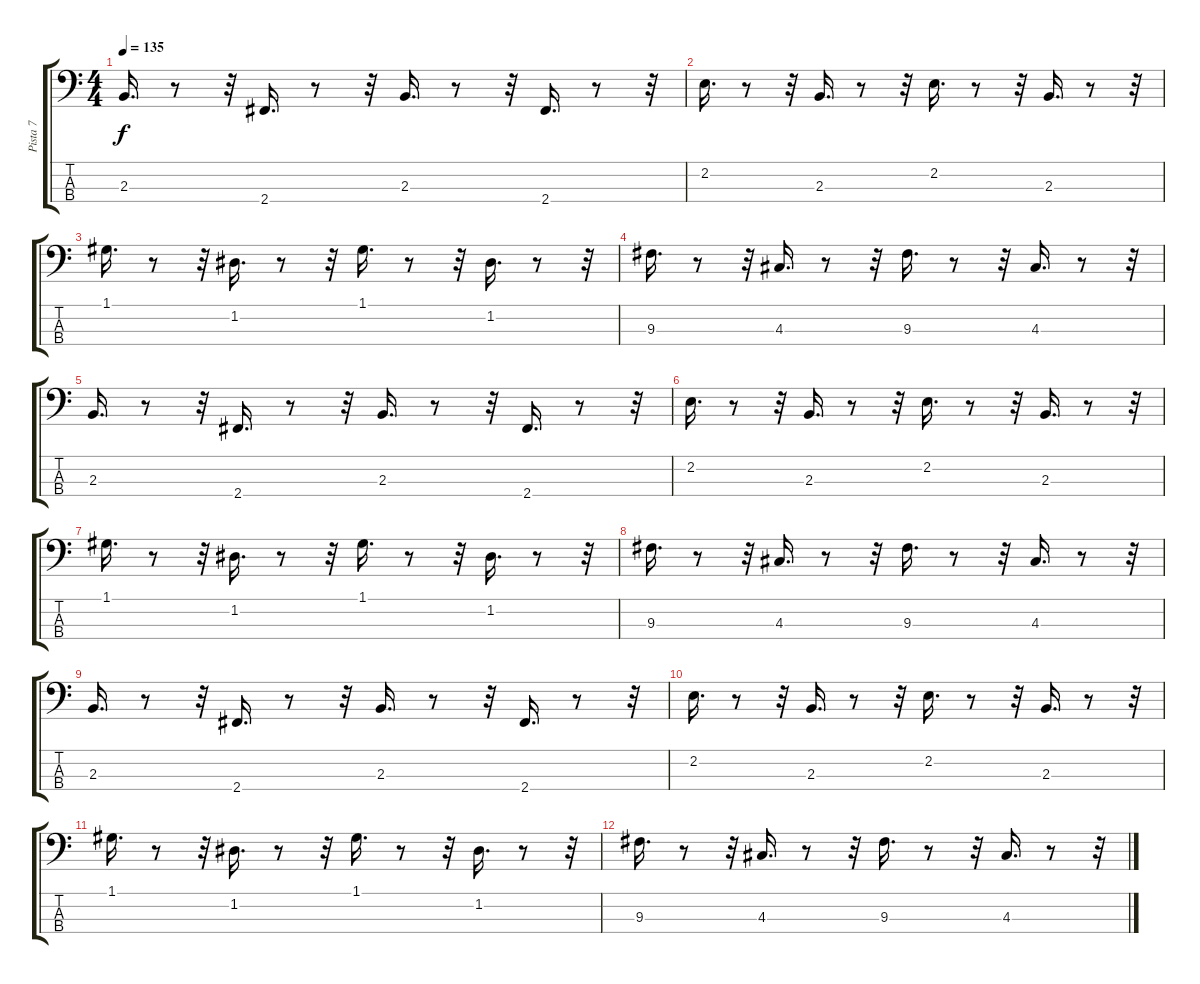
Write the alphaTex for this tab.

\track ("Pista 7" "Pista 7") {instrument synthbass2}
\staff {score tabs}
\tuning (G2 D2 A1 E1) {hide}
\ts (4 4)
\tempo 135
\clef f4
\ks c
2.3.16{d dy f} r.8 r.32 2.4.16{d} r.8 r.32 2.3.16{d} r.8 r.32 2.4.16{d} r.8 r.32 |
2.2.16{d} r.8 r.32 2.3.16{d} r.8 r.32 2.2.16{d} r.8 r.32 2.3.16{d} r.8 r.32 |
1.1.16{d} r.8 r.32 1.2.16{d} r.8 r.32 1.1.16{d} r.8 r.32 1.2.16{d} r.8 r.32 |
9.3.16{d} r.8 r.32 4.3.16{d} r.8 r.32 9.3.16{d} r.8 r.32 4.3.16{d} r.8 r.32 |
2.3.16{d} r.8 r.32 2.4.16{d} r.8 r.32 2.3.16{d} r.8 r.32 2.4.16{d} r.8 r.32 |
2.2.16{d} r.8 r.32 2.3.16{d} r.8 r.32 2.2.16{d} r.8 r.32 2.3.16{d} r.8 r.32 |
1.1.16{d} r.8 r.32 1.2.16{d} r.8 r.32 1.1.16{d} r.8 r.32 1.2.16{d} r.8 r.32 |
9.3.16{d} r.8 r.32 4.3.16{d} r.8 r.32 9.3.16{d} r.8 r.32 4.3.16{d} r.8 r.32 |
2.3.16{d} r.8 r.32 2.4.16{d} r.8 r.32 2.3.16{d} r.8 r.32 2.4.16{d} r.8 r.32 |
2.2.16{d} r.8 r.32 2.3.16{d} r.8 r.32 2.2.16{d} r.8 r.32 2.3.16{d} r.8 r.32 |
1.1.16{d} r.8 r.32 1.2.16{d} r.8 r.32 1.1.16{d} r.8 r.32 1.2.16{d} r.8 r.32 |
9.3.16{d} r.8 r.32 4.3.16{d} r.8 r.32 9.3.16{d} r.8 r.32 4.3.16{d} r.8 r.32
